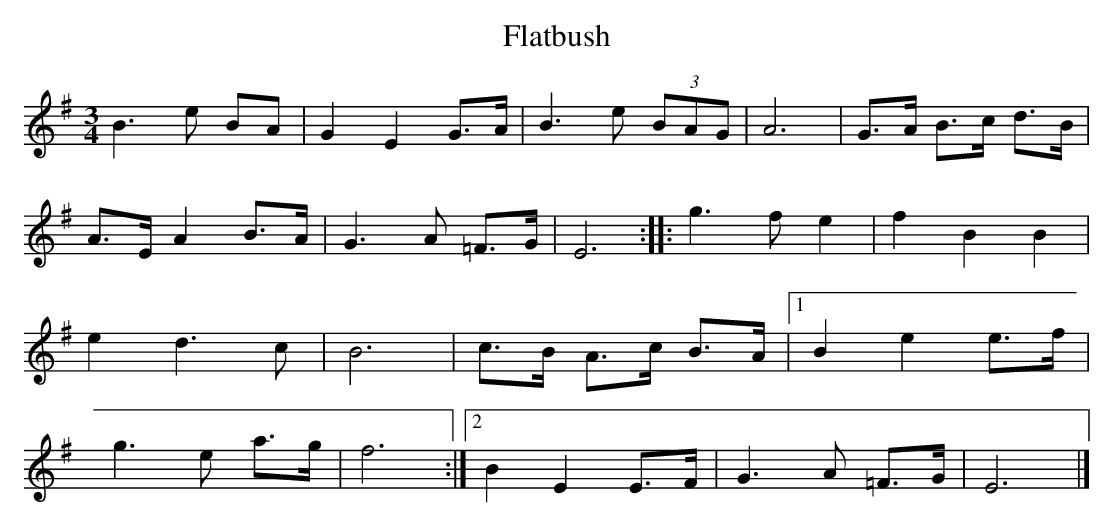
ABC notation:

X:1
T:Flatbush
M:3/4
L:1/8
K:EMin
B3e BA|G2E2 G>A|B3e (3BAG|A6|G>A B>c d>B|A>E A2 B>A|\
G3A =F>G|E6::g3f e2|f2B2B2|e2 d3c|B6|c>B A>c B>A\
|1B2e2 e>f|g3e a>g|f6:|2B2E2 E>F|G3A =F>G|E6|]
